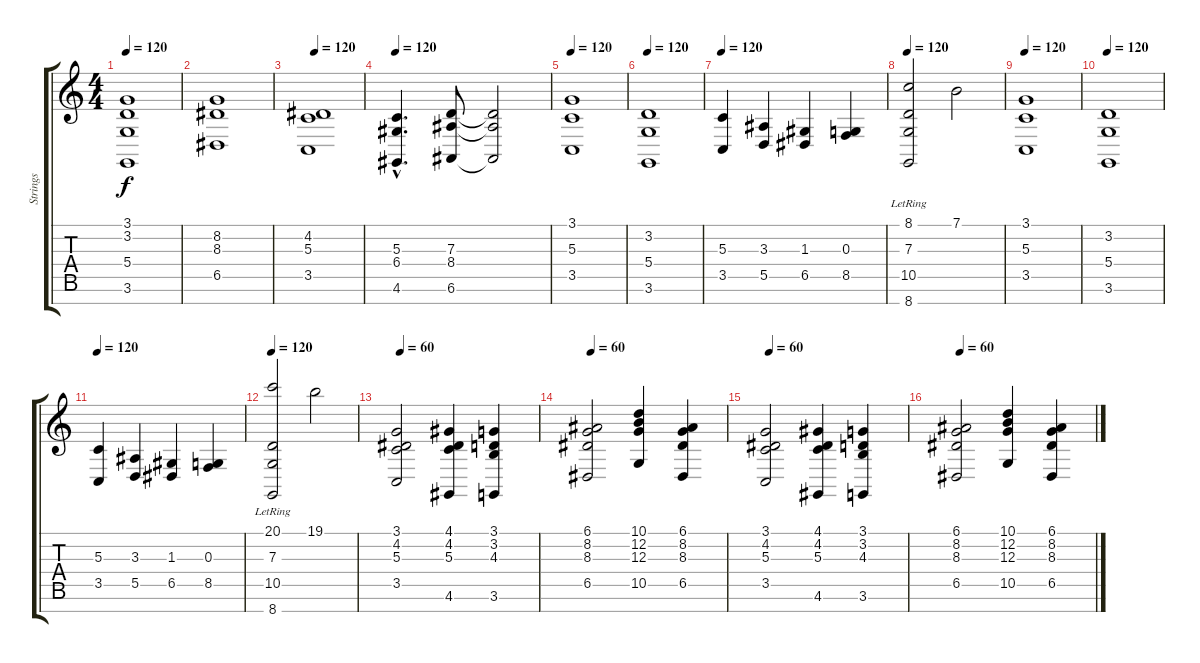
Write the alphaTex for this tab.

\track ("Strings" "Strings") {instrument stringensemble1}
\staff {score tabs}
\tuning (E4 B3 G3 D3 A2 E2 B1) {hide}
\ts (4 4)
\tempo 120
\clef g2
\ks c
(3.1 3.2 5.4 3.6).1{dy f} |
(8.2 8.3 6.5).1 |
\tempo 120
(4.2 5.3 3.5).1 |
\tempo 120
(5.3{hac} 6.4{hac} 4.6{hac}).4{d} (7.3 8.4 6.6).8 (7.3{t} 8.4{t} 6.6{t}).2 |
\tempo 120
(3.1 5.3 3.5).1 |
\tempo 120
(3.2 5.4 3.6).1 |
\tempo 120
(5.3 3.5).4 (3.3 5.5).4 (1.3 6.5).4 (0.3 8.5).4 |
\tempo 120
(8.1 7.3{lr} 10.5{lr} 8.7{lr}).2 7.1.2 |
\tempo 120
(3.1 5.3 3.5).1 |
\tempo 120
(3.2 5.4 3.6).1 |
\tempo 120
(5.3 3.5).4 (3.3 5.5).4 (1.3 6.5).4 (0.3 8.5).4 |
\tempo 120
(20.1 7.3{lr} 10.5{lr} 8.7{lr}).2 19.1.2 |
\tempo 60
(3.1 4.2 5.3 3.5).2 (4.1 4.2 5.3 4.6).4 (3.1 3.2 4.3 3.6).4 |
\tempo 60
(6.1 8.2 8.3 6.5).2 (10.1 12.2 12.3 10.5).4 (6.1 8.2 8.3 6.5).4 |
\tempo 60
(3.1 4.2 5.3 3.5).2 (4.1 4.2 5.3 4.6).4 (3.1 3.2 4.3 3.6).4 |
\tempo 60
(6.1 8.2 8.3 6.5).2 (10.1 12.2 12.3 10.5).4 (6.1 8.2 8.3 6.5).4
